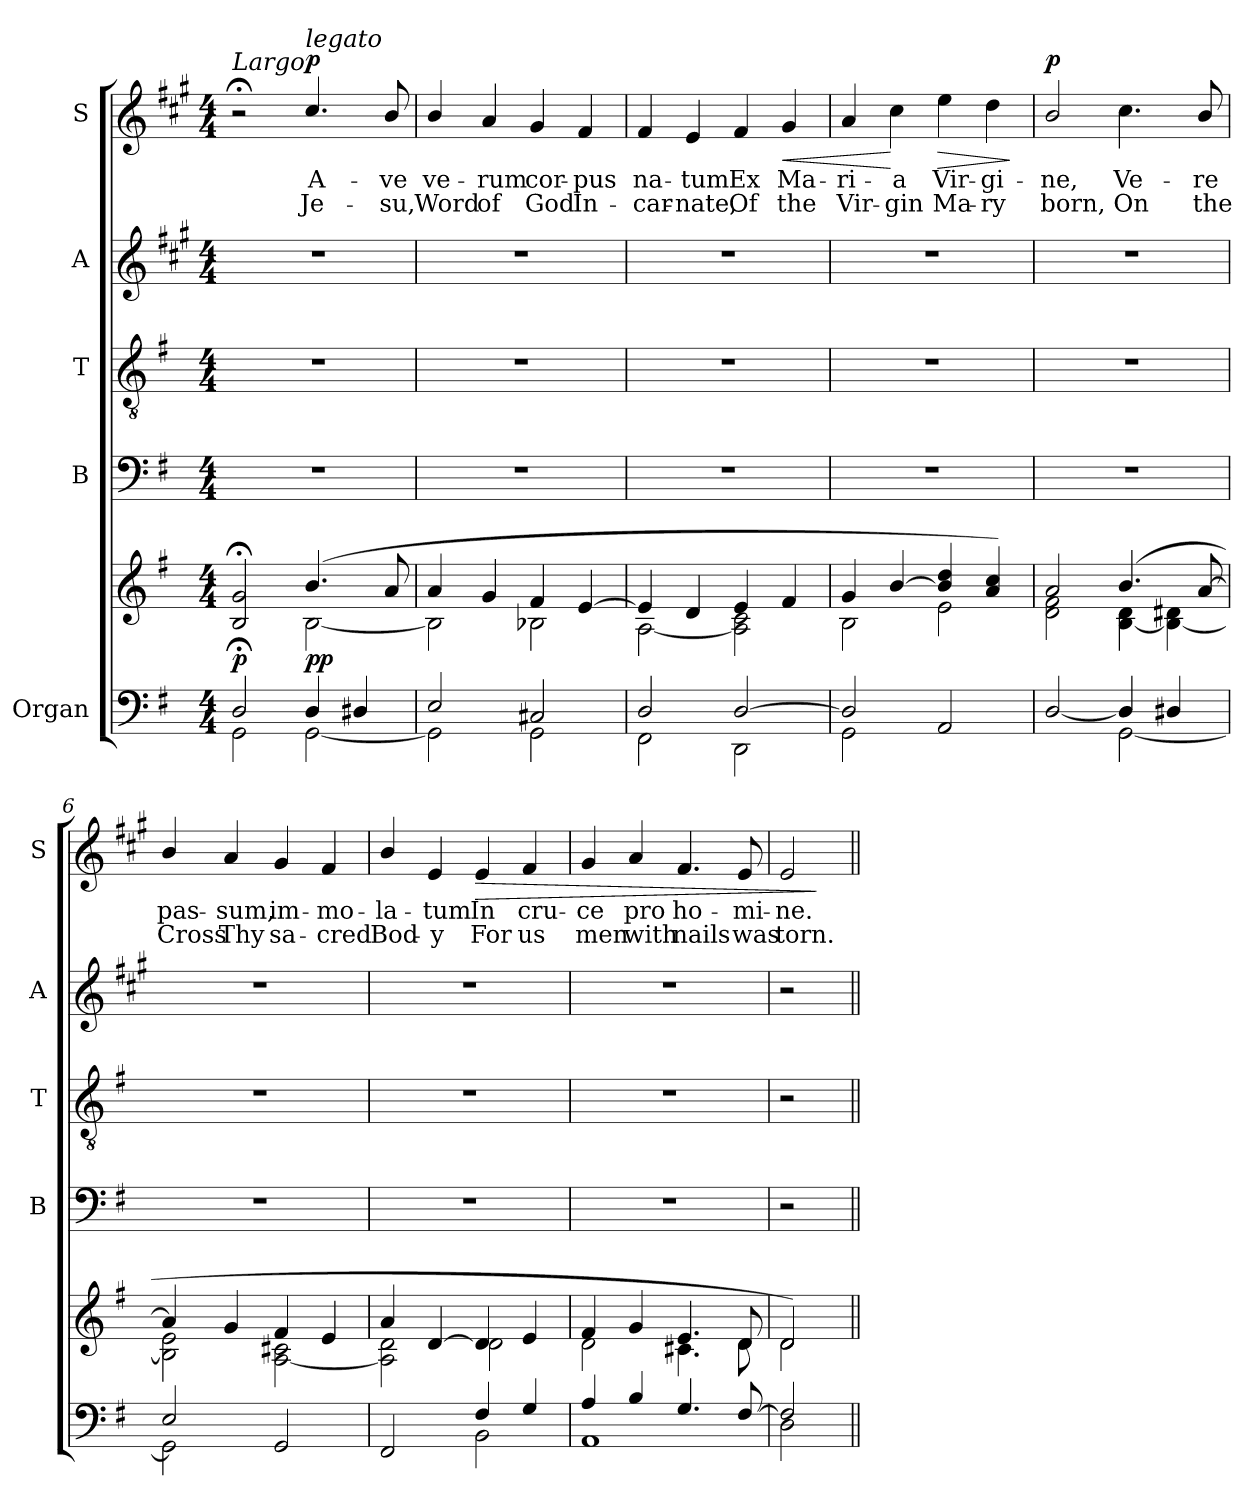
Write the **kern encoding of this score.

**kern	**kern	**dynam	**kern	**kern	**kern	**kern	**text	**text	**dynam
*part5	*part5	*part5	*part4	*part3	*part2	*part1	*part1	*part1	*part1
*staff6	*staff5	*staff5/6	*staff4	*staff3	*staff2	*staff1	*staff1	*staff1	*staff1
*I"Organ	*	*	*I"B	*I"T	*I"A	*I"S	*	*	*
*	*	*	*I'B	*I'T	*I'A	*I'S	*	*	*
*clefF4	*clefG2	*	*clefF4	*clefGv2	*clefG2	*clefG2	*	*	*
*	*	*	*	*	*ITrd1c2	*ITrd1c2	*	*	*
*k[f#]	*k[f#]	*	*k[f#]	*k[f#]	*k[f#]	*k[f#]	*	*	*
*M4/4	*M4/4	*	*M4/4	*M4/4	*M4/4	*M4/4	*	*	*
*MM60	*MM60	*	*MM60	*MM60	*MM60	*MM60	*	*	*
=1	=1	=1	=1	=1	=1	=1	=1	=1	=1
*^	*^	*	*	*	*	*	*	*	*
!	!	!	!	!	!	!	!	!LO:TX:a:i:t=Largo	!	!	!
!	!	!	!	!LO:DY:a=2	!	!	!	!	!	!	!
2D;/	2GG\	2B/;< 2g/;<	2ryy	p	1r	1r	1r	2r;<	.	.	.
!	!	!	!	!	!	!	!	!LO:TX:a:i:t=legato	!	!	!
!	!	!	!	!LO:DY:a=2	!	!	!	!	!	!	!LO:DY:a
4D/	[2GG\	(4.b/	[2B\	pp	.	.	.	4.b/	A-	Je-	p
4D#X/	.	.	.	.	.	.	.	.	.	.	.
.	.	8a/	.	.	.	.	.	8a/	-ve	su,	.
=2	=2	=2	=2	=2	=2	=2	=2	=2	=2	=2	=2
2E/	2GG\]	4a/	2B\]	.	1r	1r	1r	4a/	ve-	Word	.
.	.	4g/	.	.	.	.	.	4g/	-rum	of	.
2C#X/	2GG\	4f#/	2B-X\	.	.	.	.	4f#/	cor-	God	.
.	.	[4e/	.	.	.	.	.	4e/	-pus	In-	.
=3	=3	=3	=3	=3	=3	=3	=3	=3	=3	=3	=3
2D/	2FF#\	4e/]	[2A\	.	1r	1r	1r	4e/	na-	car-	.
.	.	4d/	.	.	.	.	.	4d/	-tum	nate,	.
[2D/	2DD\	4e/	2A\] 2c\	.	.	.	.	4e/	Ex	Of	.
!	!	!	!	!	!	!	!	!	!	!	!LO:HP:b
.	.	4f#/	.	.	.	.	.	4f#/	Ma-	the	<
=4	=4	=4	=4	=4	=4	=4	=4	=4	=4	=4	=4
2D/]	2GG\	4g/	2B\	.	1r	1r	1r	4g/	-ri-	Vir-	.
.	.	[4b/	.	.	.	.	.	4b\	-a	gin	[
!	!	!	!	!	!	!	!	!	!	!	!LO:HP:b
2AA/	2ryy	4b/] 4dd/	2e\	.	.	.	.	4dd\	Vir-	Ma-	>
.	.	4a/ 4cc/)	.	.	.	.	.	4cc\	-gi-	ry	.
*v	*v	*	*	*	*	*	*	*	*	*	*
*	*v	*v	*	*	*	*	*	*	*	*
.	.	.	.	.	.	.	.	.	]
!!LO:LB:g=z
=5	=5	=5	=5	=5	=5	=5	=5	=5	=5
*^	*^	*	*	*	*	*	*	*	*
!	!	!	!	!	!	!	!	!	!	!	!LO:DY:a
[2D/	2ryy	2a/	2d\ 2f#\	.	1r	1r	1r	2a/	-ne,	born,	p
4D/]	[2GG\	(4.b/	[4B\ 4d\	.	.	.	.	4.b\	Ve-	On	.
4D#X/	.	.	4B\_ 4d#X\	.	.	.	.	.	.	.	.
.	.	[8a/	.	.	.	.	.	8a/	re	the	.
=6	=6	=6	=6	=6	=6	=6	=6	=6	=6	=6	=6
2E/	2GG\]	4a/]	2B\] 2e\	.	1r	1r	1r	4a/	pas-	Cross	.
.	.	4g/	.	.	.	.	.	4g/	sum,	Thy	.
2GG/	2ryy	4f#/	[2A\ 2c#X\	.	.	.	.	4f#/	im-	sa-	.
.	.	4e/	.	.	.	.	.	4e/	mo-	cred	.
=7	=7	=7	=7	=7	=7	=7	=7	=7	=7	=7	=7
2FF#/	2ryy	4a/	2A\] 2d\	.	1r	1r	1r	4a/	la-	Bod-	.
.	.	[4d/	.	.	.	.	.	4d/	tum	y	.
!	!	!	!	!	!	!	!	!	!	!	!LO:HP:b
4F#/	2BB\	4d/]	2d\	.	.	.	.	4d/	In	For	>
4G/	.	4e/	.	.	.	.	.	4e/	cru-	us	.
=8	=8	=8	=8	=8	=8	=8	=8	=8	=8	=8	=8
4A/	1AA	4f#/	2d\	.	1r	1r	1r	4f#/	ce	men	.
4B/	.	4g/	.	.	.	.	.	4g/	pro	with	.
4.G/	.	4.e/	4.c#X\	.	.	.	.	4.e/	ho-	nails	.
[8F#/	.	8d/	8d\	.	.	.	.	8d/	mi-	was	.
=9	=9	=9	=9	=9	=9	=9	=9	=9	=9	=9	=9
2F#/]	2D\	2d/)	2d\	.	2r	2r	2r	2d/	ne.	torn.	.
*v	*v	*	*	*	*	*	*	*	*	*	*
*	*v	*v	*	*	*	*	*	*	*	*
.	.	.	.	.	.	.	.	.	]
=||	=||	=||	=||	=||	=||	=||	=||	=||	=||
*-	*-	*-	*-	*-	*-	*-	*-	*-	*-
